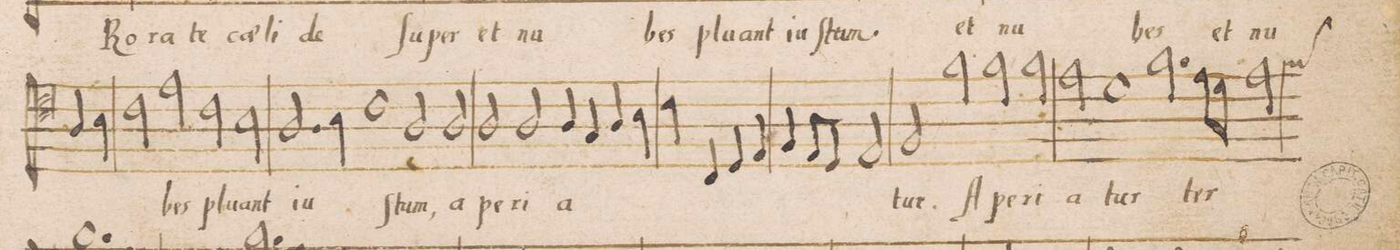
**kern	**text
*I""ALTUS	*
*clefC4	*
*k[]	*
*met(C|)	*
*M2/1	*
4A/	.
4B\	.
2c\	.
2e\	-bes
=18-	=18-
2c\	plu-
2B\	-ant
2.A/	iu-
4B\	.
=19-	=19-
1c	.
2A/	-ſtum,
2A/	a-
=20-	=20-
2A/	-pe-
2A/	-ri-
4A/	-a-
4G/	.
4A/	.
4B\	.
=21-	=21-
4c\	.
4C/	.
4D/	.
4E/	.
4F/	.
8E/L	.
8D/J	.
2E/	.
=22-	=22-
2F/	-tur.
2f\	A-
2f\	-pe-
2f\	-ri-
=23-	=23-
2e\	-a-
1d	-tur
2.f\	ter-
=24-	=24-
8e\L	.
8d\J	.
*custos:f	*
2e\	.
*-	*-
